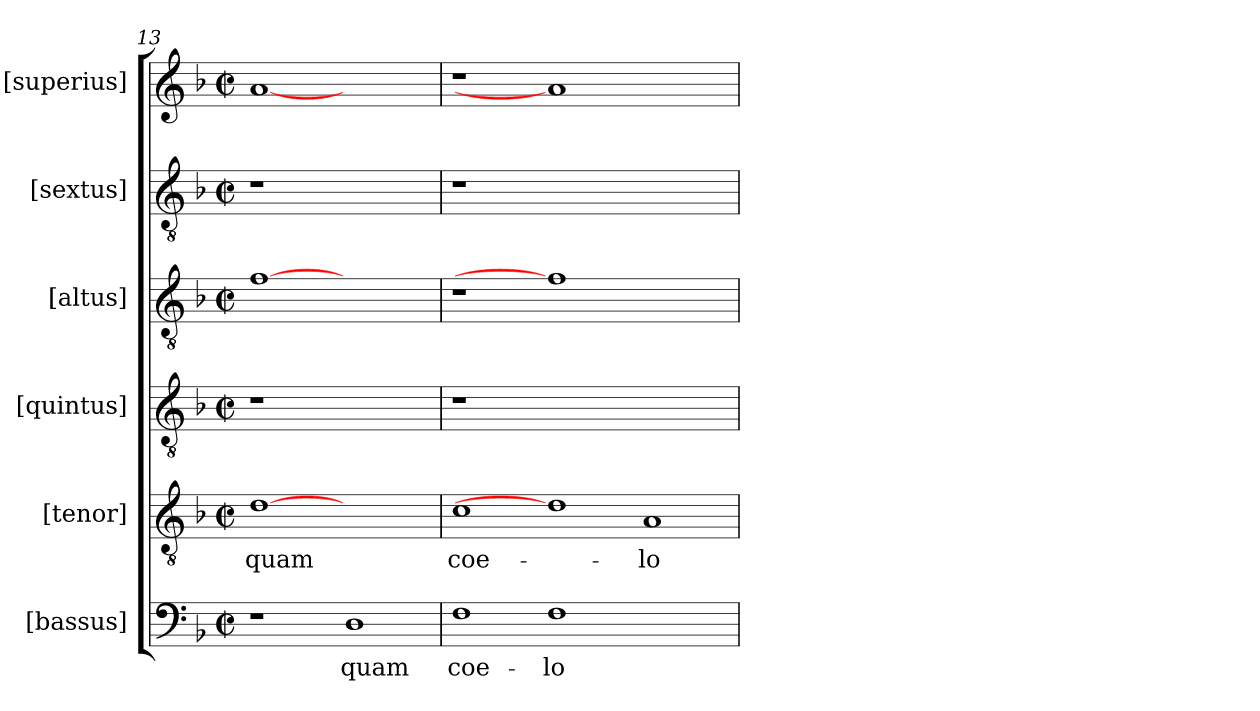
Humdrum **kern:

**kern	**text	**kern	**text	**kern	**kern	**kern	**kern
*part6	*part6	*part5	*part5	*part4	*part3	*part2	*part1
*staff6	*staff6	*staff5	*staff5	*staff4	*staff3	*staff2	*staff1
*I"[bassus]	*	*I"[tenor]	*	*I"[quintus]	*I"[altus]	*I"[sextus]	*I"[superius]
*I'[bassus]	*	*I'[tenor]	*	*I'[quintus]	*I'[altus]	*I'[sextus]	*I'[superius]
*clefF4	*	*clefGv2	*	*clefGv2	*clefGv2	*clefGv2	*clefG2
*k[b-]	*	*k[b-]	*	*k[b-]	*k[b-]	*k[b-]	*k[b-]
*F:	*	*F:	*	*F:	*F:	*F:	*F:
*M2/2	*	*M2/2	*	*M2/2	*M2/2	*M2/2	*M2/2
*met(c|)	*	*met(c|)	*	*met(c|)	*met(c|)	*met(c|)	*met(c|)
=13	=13	=13	=13	=13	=13	=13	=13
!	!	!	!LO:LY:b:cj	!	!	!	!
1r	.	[1d	quam	1r	[1f	1r	[1a
!	!LO:LY:b:cj	!	!	!	!	!	!
1D	quam	1ryy	.	1ryy	1ryy	1ryy	1ryy
=14	=14	=14	=14	=14	=14	=14	=14
!	!LO:LY:b:cj	!	!LO:LY:b:cj	!	!	!	!
1F	coe-	1c	coe-	1r	1r	1r	1r
!	!LO:LY:b:cj	!	!	!	!	!	!
1F	-lo	1d]	.	0ryy	1f]	0ryy	1a]
!	!	!	!LO:LY:b:cj	!	!	!	!
1ryy	.	1A	-lo	.	1ryy	.	1ryy
=	=	=	=	=	=	=	=
*-	*-	*-	*-	*-	*-	*-	*-
